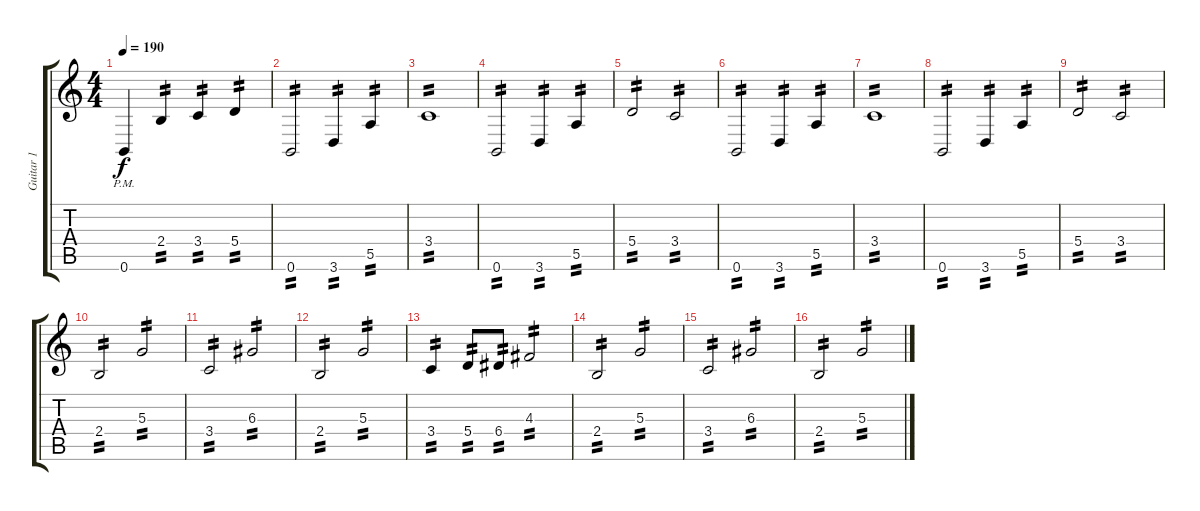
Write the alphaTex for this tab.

\track ("Guitar 1" "Guitar 1") {instrument distortionguitar}
\staff {score tabs}
\tuning (B3 Gb3 D3 A2 E2 B1) {hide}
\ts (4 4)
\tempo 190
\clef g2
\ks aminor
0.6{pm}.4{dy f} 2.4.4{tp 2} 3.4.4{tp 2} 5.4.4{tp 2} |
0.6.2{tp 2} 3.6.4{tp 2} 5.5.4{tp 2} |
3.4.1{tp 2} |
0.6.2{tp 2} 3.6.4{tp 2} 5.5.4{tp 2} |
5.4.2{tp 2} 3.4.2{tp 2} |
0.6.2{tp 2} 3.6.4{tp 2} 5.5.4{tp 2} |
3.4.1{tp 2} |
0.6.2{tp 2} 3.6.4{tp 2} 5.5.4{tp 2} |
5.4.2{tp 2} 3.4.2{tp 2} |
2.4.2{tp 2} 5.3.2{tp 2} |
3.4.2{tp 2} 6.3.2{tp 2} |
2.4.2{tp 2} 5.3.2{tp 2} |
3.4.4{tp 2} 5.4.8{tp 2} 6.4.8{tp 2} 4.3.2{tp 2} |
2.4.2{tp 2} 5.3.2{tp 2} |
3.4.2{tp 2} 6.3.2{tp 2} |
2.4.2{tp 2} 5.3.2{tp 2}
